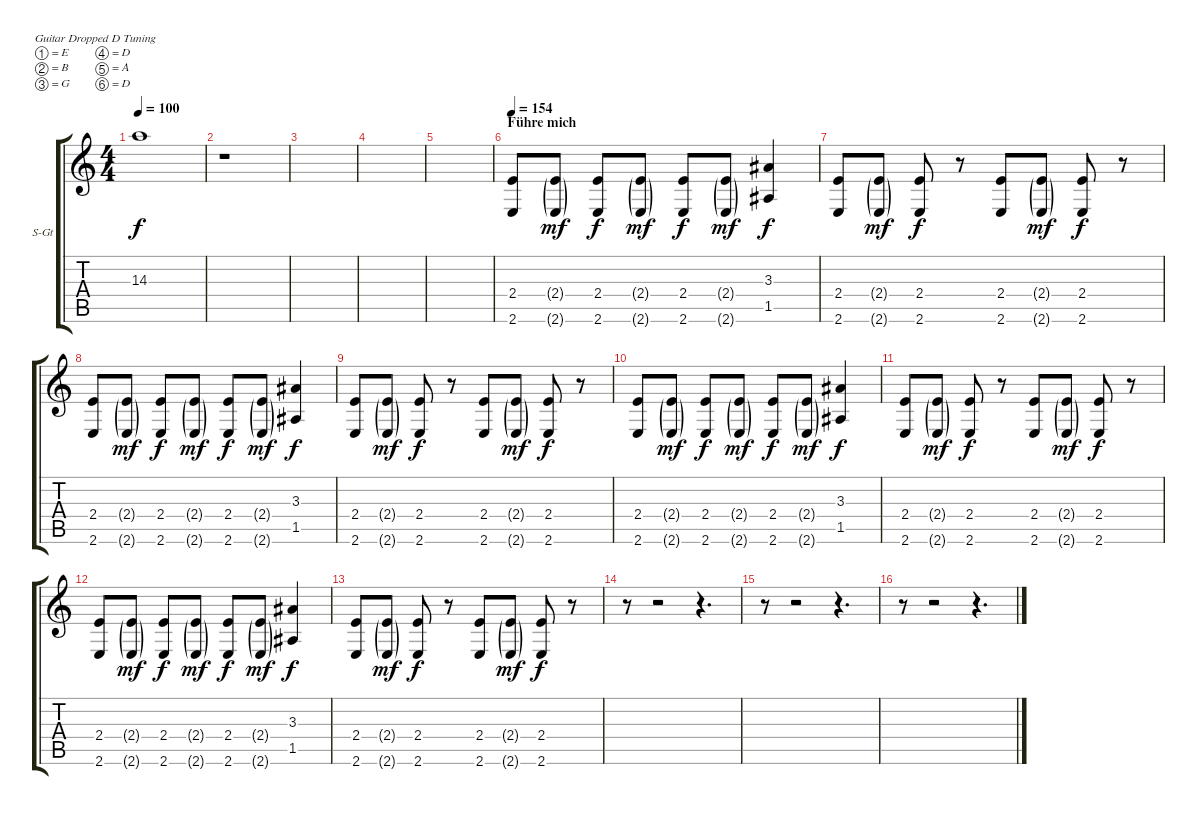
\bracketExtendMode groupsimilarinstruments
\firstSystemTrackNameOrientation horizontal
\otherSystemsTrackNameOrientation horizontal
\track ("Keyboard (Christian)" "S-Gt") {instrument lead2sawtooth}
\staff {score tabs}
\tuning (E4 B3 G3 D3 A2 D2)
\displaytranspose 12
\ts (4 4)
\tempo 100
\clef g2
\ks c
14.3.1{dy f} |
r.1 |
|
|
|
\section ("" "Führe mich")
\tempo 154
(2.4 2.6).8 (2.4{g} 2.6{g}).8{dy mf} (2.4 2.6).8{dy f} (2.4{g} 2.6{g}).8{dy mf} (2.4 2.6).8{dy f} (2.4{g} 2.6{g}).8{dy mf} (3.3 1.5).4{dy f} |
(2.4 2.6).8 (2.4{g} 2.6{g}).8{dy mf} (2.4 2.6).8{dy f} r.8 (2.4 2.6).8 (2.4{g} 2.6{g}).8{dy mf} (2.4 2.6).8{dy f} r.8 |
(2.4 2.6).8 (2.4{g} 2.6{g}).8{dy mf} (2.4 2.6).8{dy f} (2.4{g} 2.6{g}).8{dy mf} (2.4 2.6).8{dy f} (2.4{g} 2.6{g}).8{dy mf} (3.3 1.5).4{dy f} |
(2.4 2.6).8 (2.4{g} 2.6{g}).8{dy mf} (2.4 2.6).8{dy f} r.8 (2.4 2.6).8 (2.4{g} 2.6{g}).8{dy mf} (2.4 2.6).8{dy f} r.8 |
(2.4 2.6).8 (2.4{g} 2.6{g}).8{dy mf} (2.4 2.6).8{dy f} (2.4{g} 2.6{g}).8{dy mf} (2.4 2.6).8{dy f} (2.4{g} 2.6{g}).8{dy mf} (3.3 1.5).4{dy f} |
(2.4 2.6).8 (2.4{g} 2.6{g}).8{dy mf} (2.4 2.6).8{dy f} r.8 (2.4 2.6).8 (2.4{g} 2.6{g}).8{dy mf} (2.4 2.6).8{dy f} r.8 |
(2.4 2.6).8 (2.4{g} 2.6{g}).8{dy mf} (2.4 2.6).8{dy f} (2.4{g} 2.6{g}).8{dy mf} (2.4 2.6).8{dy f} (2.4{g} 2.6{g}).8{dy mf} (3.3 1.5).4{dy f} |
(2.4 2.6).8 (2.4{g} 2.6{g}).8{dy mf} (2.4 2.6).8{dy f} r.8 (2.4 2.6).8 (2.4{g} 2.6{g}).8{dy mf} (2.4 2.6).8{dy f} r.8 |
r.8 r.2 r.4{d} |
r.8 r.2 r.4{d} |
r.8 r.2 r.4{d}
